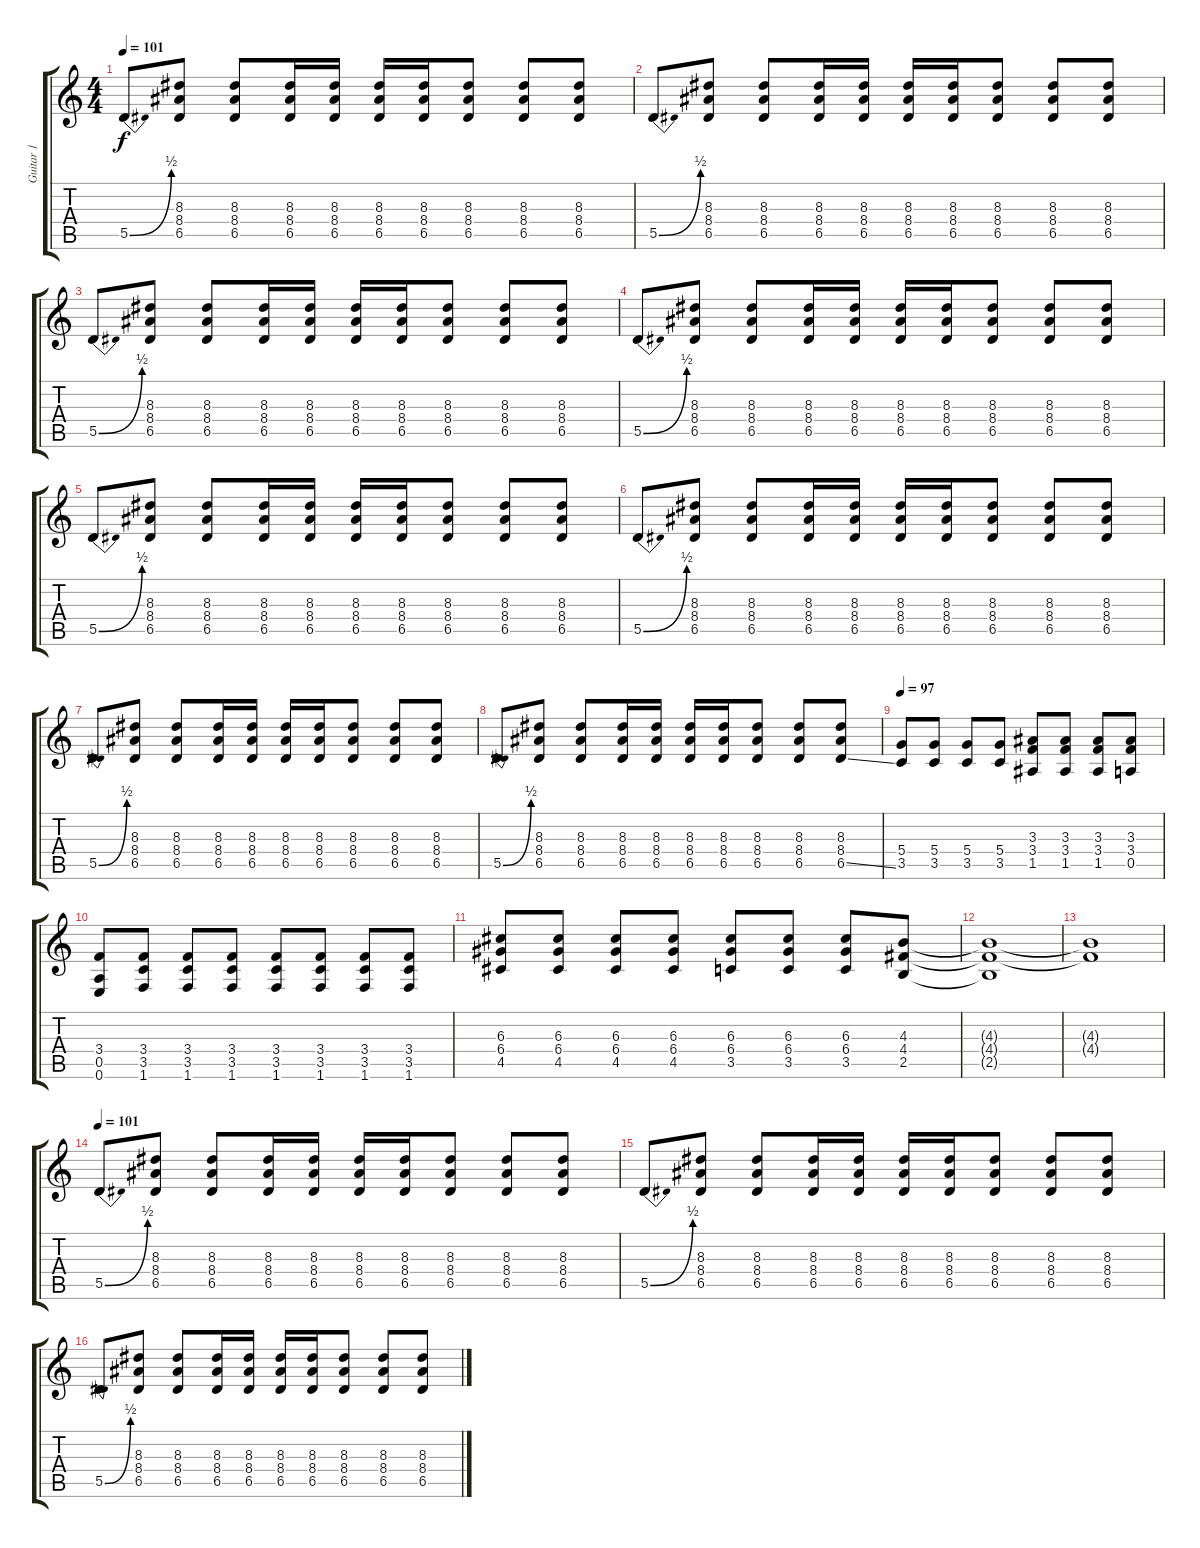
\track ("Guitar 1" "Guitar 1") {instrument overdrivenguitar}
\staff {score tabs}
\tuning (E4 B3 G3 D3 A2 E2) {hide}
\ts (4 4)
\tempo 101
\clef g2
\ks c
5.5{be (bend 0 0 60 2)}.8{dy f} (8.3 8.4 6.5).8 (8.3 8.4 6.5).8 (8.3 8.4 6.5).16 (8.3 8.4 6.5).16 (8.3 8.4 6.5).16 (8.3 8.4 6.5).16 (8.3 8.4 6.5).8 (8.3 8.4 6.5).8 (8.3 8.4 6.5).8 |
5.5{be (bend 0 0 60 2)}.8 (8.3 8.4 6.5).8 (8.3 8.4 6.5).8 (8.3 8.4 6.5).16 (8.3 8.4 6.5).16 (8.3 8.4 6.5).16 (8.3 8.4 6.5).16 (8.3 8.4 6.5).8 (8.3 8.4 6.5).8 (8.3 8.4 6.5).8 |
5.5{be (bend 0 0 60 2)}.8 (8.3 8.4 6.5).8 (8.3 8.4 6.5).8 (8.3 8.4 6.5).16 (8.3 8.4 6.5).16 (8.3 8.4 6.5).16 (8.3 8.4 6.5).16 (8.3 8.4 6.5).8 (8.3 8.4 6.5).8 (8.3 8.4 6.5).8 |
5.5{be (bend 0 0 60 2)}.8 (8.3 8.4 6.5).8 (8.3 8.4 6.5).8 (8.3 8.4 6.5).16 (8.3 8.4 6.5).16 (8.3 8.4 6.5).16 (8.3 8.4 6.5).16 (8.3 8.4 6.5).8 (8.3 8.4 6.5).8 (8.3 8.4 6.5).8 |
5.5{be (bend 0 0 60 2)}.8 (8.3 8.4 6.5).8 (8.3 8.4 6.5).8 (8.3 8.4 6.5).16 (8.3 8.4 6.5).16 (8.3 8.4 6.5).16 (8.3 8.4 6.5).16 (8.3 8.4 6.5).8 (8.3 8.4 6.5).8 (8.3 8.4 6.5).8 |
5.5{be (bend 0 0 60 2)}.8 (8.3 8.4 6.5).8 (8.3 8.4 6.5).8 (8.3 8.4 6.5).16 (8.3 8.4 6.5).16 (8.3 8.4 6.5).16 (8.3 8.4 6.5).16 (8.3 8.4 6.5).8 (8.3 8.4 6.5).8 (8.3 8.4 6.5).8 |
5.5{be (bend 0 0 60 2)}.8 (8.3 8.4 6.5).8 (8.3 8.4 6.5).8 (8.3 8.4 6.5).16 (8.3 8.4 6.5).16 (8.3 8.4 6.5).16 (8.3 8.4 6.5).16 (8.3 8.4 6.5).8 (8.3 8.4 6.5).8 (8.3 8.4 6.5).8 |
5.5{be (bend 0 0 60 2)}.8 (8.3 8.4 6.5).8 (8.3 8.4 6.5).8 (8.3 8.4 6.5).16 (8.3 8.4 6.5).16 (8.3 8.4 6.5).16 (8.3 8.4 6.5).16 (8.3 8.4 6.5).8 (8.3 8.4 6.5).8 (8.3 8.4 6.5{ss}).8 |
\tempo 97
(5.4 3.5).8 (5.4 3.5).8 (5.4 3.5).8 (5.4 3.5).8 (3.3 3.4 1.5).8 (3.3 3.4 1.5).8 (3.3 3.4 1.5).8 (3.3 3.4 0.5).8 |
(3.4 0.5 0.6).8 (3.4 3.5 1.6).8 (3.4 3.5 1.6).8 (3.4 3.5 1.6).8 (3.4 3.5 1.6).8 (3.4 3.5 1.6).8 (3.4 3.5 1.6).8 (3.4 3.5 1.6).8 |
(6.3 6.4 4.5).8 (6.3 6.4 4.5).8 (6.3 6.4 4.5).8 (6.3 6.4 4.5).8 (6.3 6.4 3.5).8 (6.3 6.4 3.5).8 (6.3 6.4 3.5).8 (4.3 4.4 2.5).8 |
(4.3{t} 4.4{t} 2.5{t}).1 |
(4.3{t} 4.4{t}).1 |
\tempo 101
5.5{be (bend 0 0 60 2)}.8 (8.3 8.4 6.5).8 (8.3 8.4 6.5).8 (8.3 8.4 6.5).16 (8.3 8.4 6.5).16 (8.3 8.4 6.5).16 (8.3 8.4 6.5).16 (8.3 8.4 6.5).8 (8.3 8.4 6.5).8 (8.3 8.4 6.5).8 |
5.5{be (bend 0 0 60 2)}.8 (8.3 8.4 6.5).8 (8.3 8.4 6.5).8 (8.3 8.4 6.5).16 (8.3 8.4 6.5).16 (8.3 8.4 6.5).16 (8.3 8.4 6.5).16 (8.3 8.4 6.5).8 (8.3 8.4 6.5).8 (8.3 8.4 6.5).8 |
5.5{be (bend 0 0 60 2)}.8 (8.3 8.4 6.5).8 (8.3 8.4 6.5).8 (8.3 8.4 6.5).16 (8.3 8.4 6.5).16 (8.3 8.4 6.5).16 (8.3 8.4 6.5).16 (8.3 8.4 6.5).8 (8.3 8.4 6.5).8 (8.3 8.4 6.5).8
